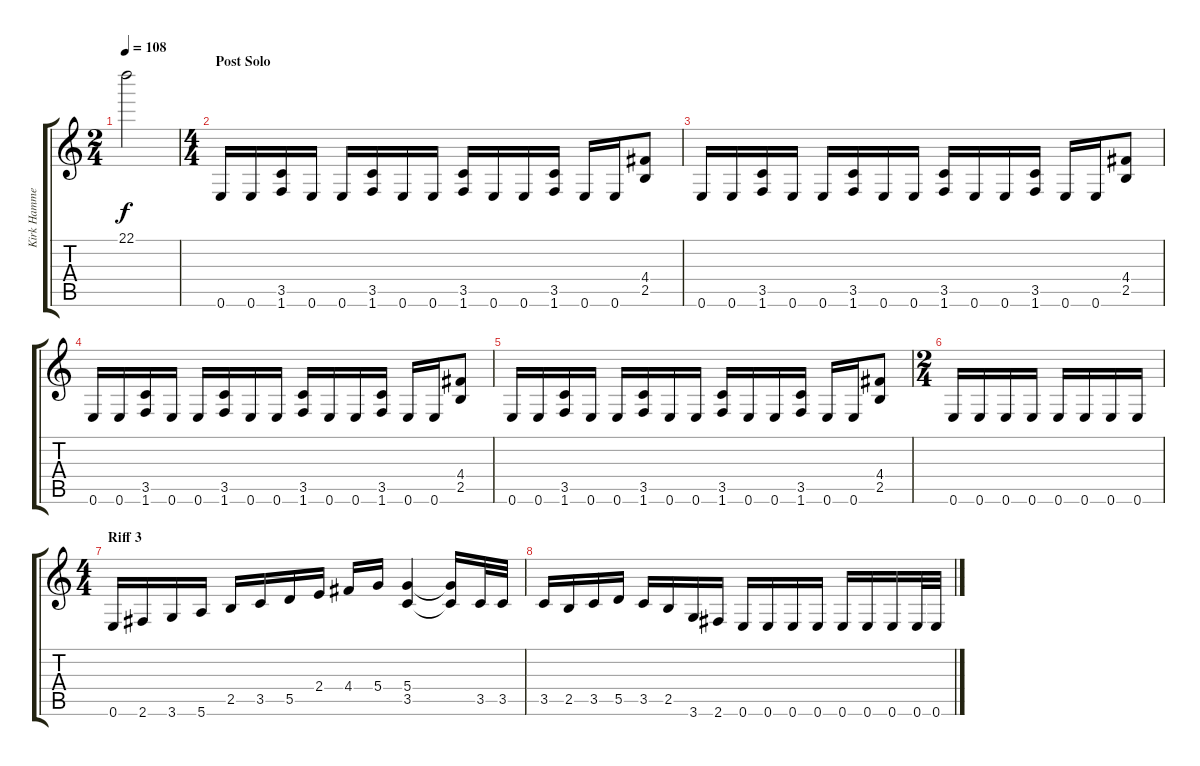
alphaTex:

\track ("Kirk Hammett (lead guitar)" "Kirk Hamme") {instrument distortionguitar}
\staff {score tabs}
\tuning (E4 B3 G3 D3 A2 E2) {hide}
\ts (2 4)
\tempo 108
\clef g2
\ks c
22.1{t}.2{dy f} |
\ts (4 4)
\section ("" "Post Solo")
0.6.16{volume 15 instrument distortionguitar} 0.6.16 (3.5 1.6).16 0.6.16 0.6.16 (3.5 1.6).16 0.6.16 0.6.16 (3.5 1.6).16 0.6.16 0.6.16 (3.5 1.6).16 0.6.16 0.6.16 (4.4 2.5).8 |
0.6.16 0.6.16 (3.5 1.6).16 0.6.16 0.6.16 (3.5 1.6).16 0.6.16 0.6.16 (3.5 1.6).16 0.6.16 0.6.16 (3.5 1.6).16 0.6.16 0.6.16 (4.4 2.5).8 |
0.6.16 0.6.16 (3.5 1.6).16 0.6.16 0.6.16 (3.5 1.6).16 0.6.16 0.6.16 (3.5 1.6).16 0.6.16 0.6.16 (3.5 1.6).16 0.6.16 0.6.16 (4.4 2.5).8 |
0.6.16 0.6.16 (3.5 1.6).16 0.6.16 0.6.16 (3.5 1.6).16 0.6.16 0.6.16 (3.5 1.6).16 0.6.16 0.6.16 (3.5 1.6).16 0.6.16 0.6.16 (4.4 2.5).8 |
\ts (2 4)
0.6.16 0.6.16 0.6.16 0.6.16 0.6.16 0.6.16 0.6.16 0.6.16 |
\ts (4 4)
\section ("" "Riff 3")
0.6.16 2.6.16 3.6.16 5.6.16 2.5.16 3.5.16 5.5.16 2.4.16 4.4.16 5.4.16 (5.4 3.5).4 (5.4{t} 3.5{t}).16 3.5.32 3.5.32 |
3.5.16 2.5.16 3.5.16 5.5.16 3.5.16 2.5.16 3.6.16 2.6.16 0.6.16 0.6.16 0.6.16 0.6.16 0.6.16 0.6.16 0.6.16 0.6.32 0.6.32
